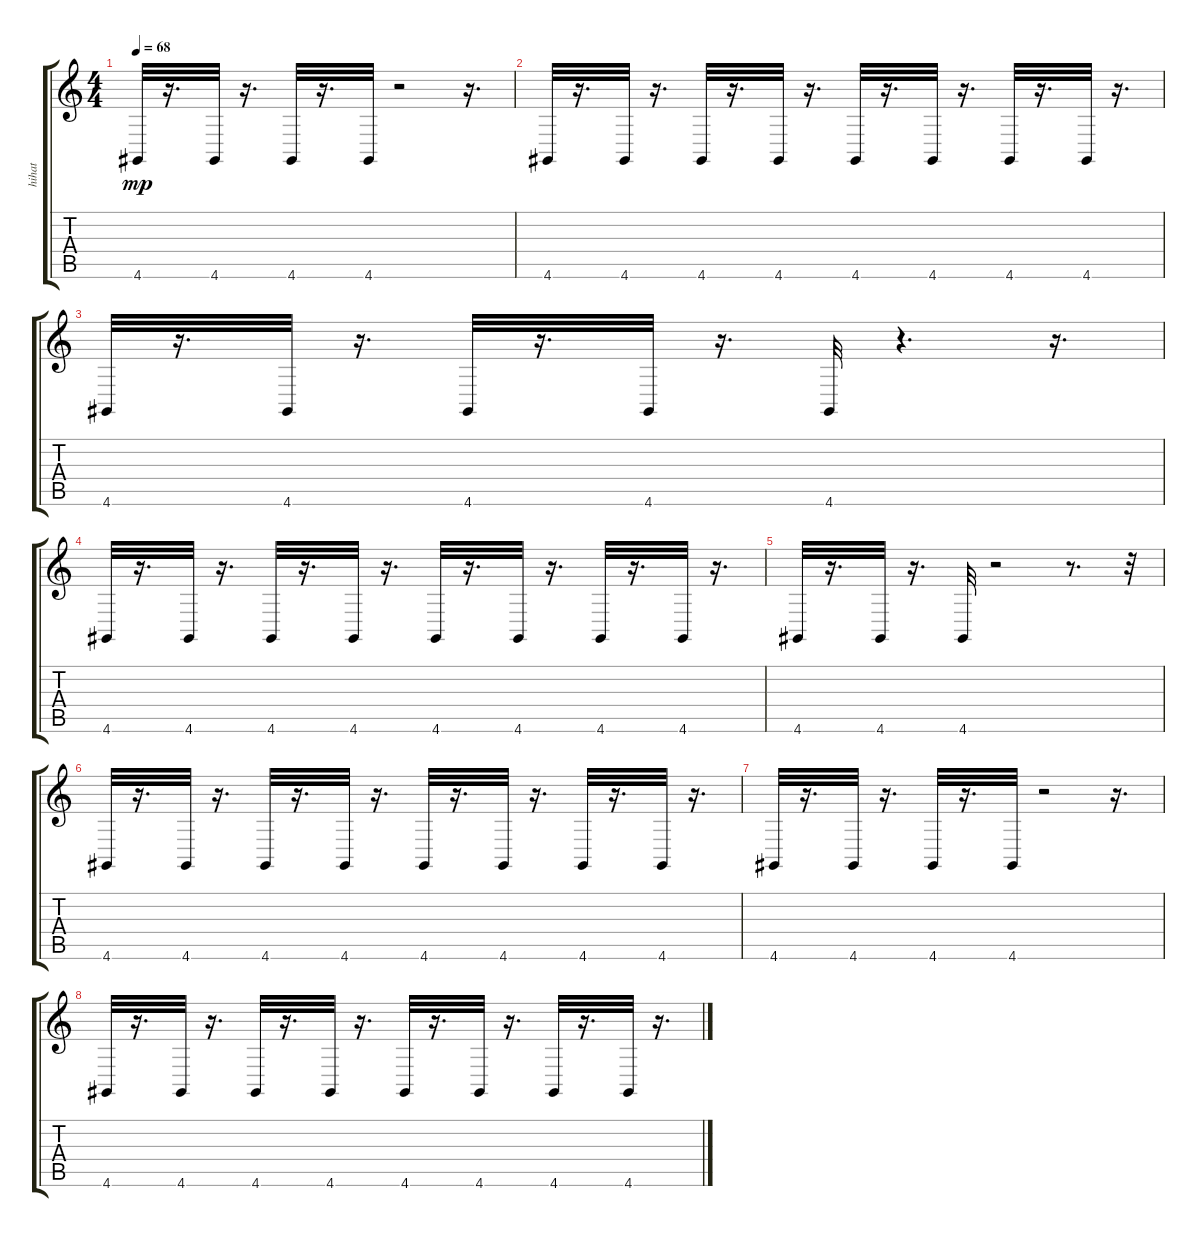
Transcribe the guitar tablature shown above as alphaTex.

\track ("hihat" "hihat") {instrument percussiveorgan}
\staff {score tabs}
\tuning (E4 B3 G3 D3 A2 E2) {hide}
\ts (4 4)
\tempo 68
\clef g2
\ks c
4.6.32{dy mp} r.16{d} 4.6.32 r.16{d} 4.6.32 r.16{d} 4.6.32 r.2 r.16{d} |
4.6.32 r.16{d} 4.6.32 r.16{d} 4.6.32 r.16{d} 4.6.32 r.16{d} 4.6.32 r.16{d} 4.6.32 r.16{d} 4.6.32 r.16{d} 4.6.32 r.16{d} |
4.6.32 r.16{d} 4.6.32 r.16{d} 4.6.32 r.16{d} 4.6.32 r.16{d} 4.6.32 r.4{d} r.16{d} |
4.6.32 r.16{d} 4.6.32 r.16{d} 4.6.32 r.16{d} 4.6.32 r.16{d} 4.6.32 r.16{d} 4.6.32 r.16{d} 4.6.32 r.16{d} 4.6.32 r.16{d} |
4.6.32 r.16{d} 4.6.32 r.16{d} 4.6.32 r.2 r.8{d} r.32 |
4.6.32 r.16{d} 4.6.32 r.16{d} 4.6.32 r.16{d} 4.6.32 r.16{d} 4.6.32 r.16{d} 4.6.32 r.16{d} 4.6.32 r.16{d} 4.6.32 r.16{d} |
4.6.32 r.16{d} 4.6.32 r.16{d} 4.6.32 r.16{d} 4.6.32 r.2 r.16{d} |
4.6.32 r.16{d} 4.6.32 r.16{d} 4.6.32 r.16{d} 4.6.32 r.16{d} 4.6.32 r.16{d} 4.6.32 r.16{d} 4.6.32 r.16{d} 4.6.32 r.16{d}
